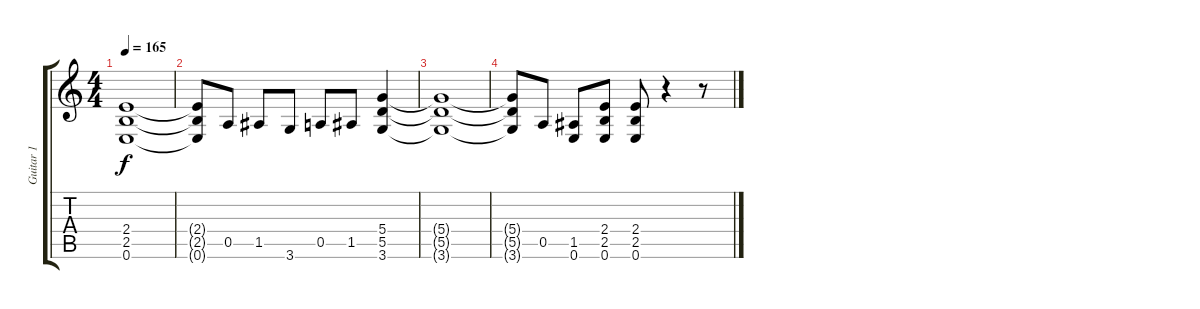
\track ("Guitar 1" "Guitar 1") {instrument distortionguitar}
\staff {score tabs}
\tuning (E4 B3 G3 D3 A2 E2) {hide}
\ts (4 4)
\tempo 165
\clef g2
\ks c
(2.4{t} 2.5{t} 0.6{t}).1{dy f} |
(2.4{t} 2.5{t} 0.6{t}).8 0.5.8 1.5.8 3.6.8 0.5.8 1.5.8 (5.4 5.5 3.6).4 |
(5.4{t} 5.5{t} 3.6{t}).1 |
(5.4{t} 5.5{t} 3.6{t}).8 0.5.8 (1.5 0.6).8 (2.4 2.5 0.6).8 (2.4 2.5 0.6).8 r.4 r.8
